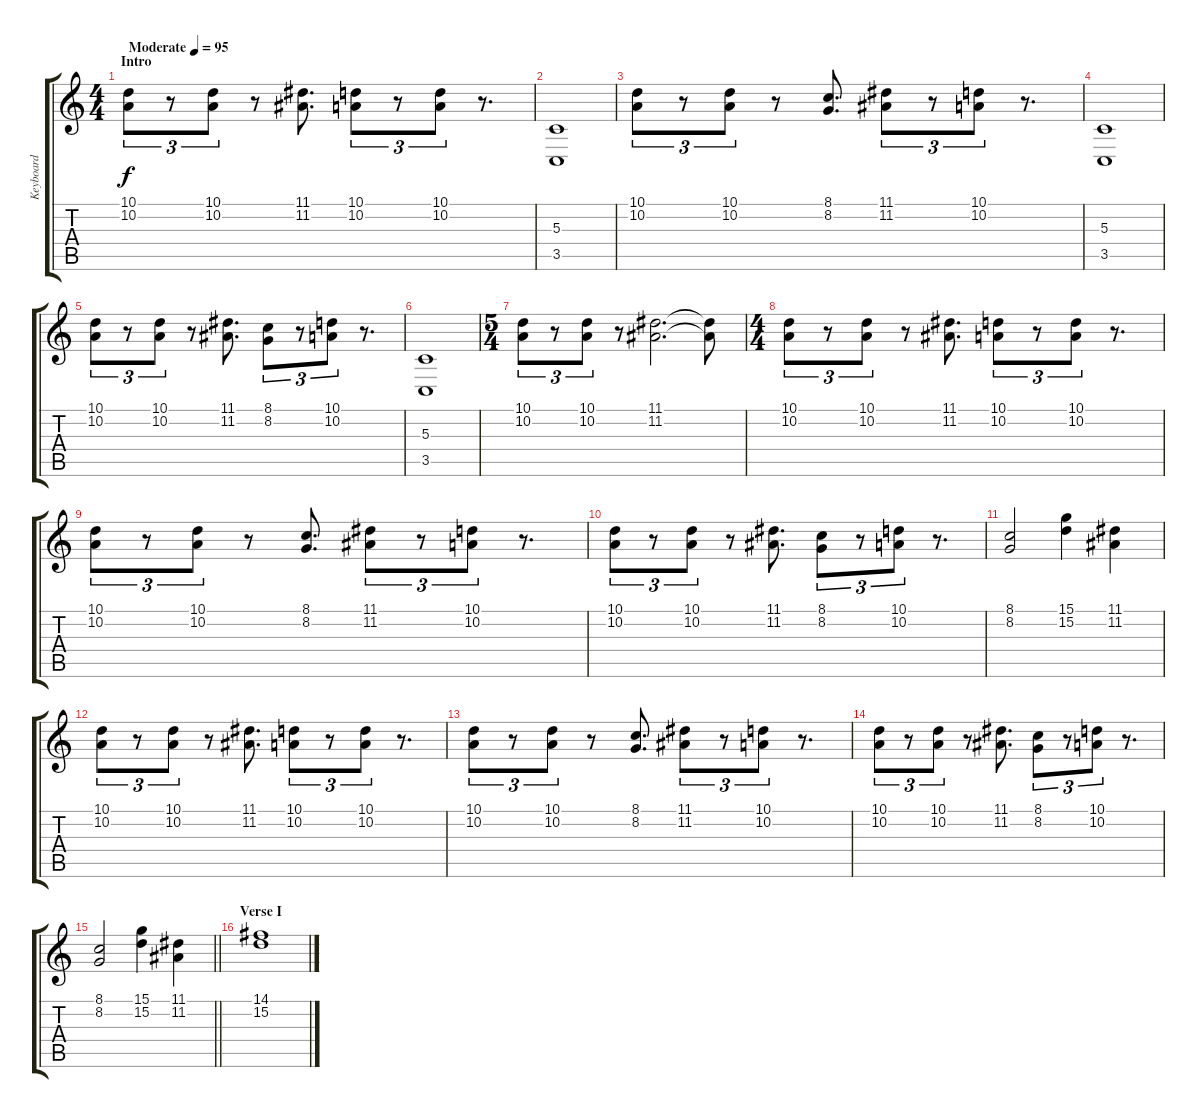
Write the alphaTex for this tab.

\track ("Keyboard" "Keyboard") {instrument stringensemble1}
\staff {score tabs}
\tuning (E4 B3 G3 D3 A2 E2) {hide}
\ts (4 4)
\section ("" "Intro")
\tempo (95 "Moderate")
\clef g2
\ks c
(10.1 10.2).8{tu (3 2) dy f instrument stringensemble1} r.8{tu (3 2)} (10.1 10.2).8{tu (3 2)} r.8 (11.1 11.2).8{d} (10.1 10.2).8{tu (3 2)} r.8{tu (3 2)} (10.1 10.2).8{tu (3 2)} r.8{d} |
(5.3 3.5).1{instrument pad2warm} |
(10.1 10.2).8{tu (3 2) instrument stringensemble1} r.8{tu (3 2)} (10.1 10.2).8{tu (3 2)} r.8 (8.1 8.2).8{d} (11.1 11.2).8{tu (3 2)} r.8{tu (3 2)} (10.1 10.2).8{tu (3 2)} r.8{d} |
(5.3 3.5).1{instrument pad2warm} |
(10.1 10.2).8{tu (3 2) instrument stringensemble1} r.8{tu (3 2)} (10.1 10.2).8{tu (3 2)} r.8 (11.1 11.2).8{d} (8.1 8.2).8{tu (3 2)} r.8{tu (3 2)} (10.1 10.2).8{tu (3 2)} r.8{d} |
(5.3 3.5).1{instrument pad2warm} |
\ts (5 4)
(10.1 10.2).8{tu (3 2) instrument stringensemble1} r.8{tu (3 2)} (10.1 10.2).8{tu (3 2)} r.8 (11.1 11.2).2{d} (11.1{t} 11.2{t}).8 |
\ts (4 4)
(10.1 10.2).8{tu (3 2)} r.8{tu (3 2)} (10.1 10.2).8{tu (3 2)} r.8 (11.1 11.2).8{d} (10.1 10.2).8{tu (3 2)} r.8{tu (3 2)} (10.1 10.2).8{tu (3 2)} r.8{d} |
(10.1 10.2).8{tu (3 2)} r.8{tu (3 2)} (10.1 10.2).8{tu (3 2)} r.8 (8.1 8.2).8{d} (11.1 11.2).8{tu (3 2)} r.8{tu (3 2)} (10.1 10.2).8{tu (3 2)} r.8{d} |
(10.1 10.2).8{tu (3 2)} r.8{tu (3 2)} (10.1 10.2).8{tu (3 2)} r.8 (11.1 11.2).8{d} (8.1 8.2).8{tu (3 2)} r.8{tu (3 2)} (10.1 10.2).8{tu (3 2)} r.8{d} |
(8.1 8.2).2 (15.1 15.2).4 (11.1 11.2).4 |
(10.1 10.2).8{tu (3 2)} r.8{tu (3 2)} (10.1 10.2).8{tu (3 2)} r.8 (11.1 11.2).8{d} (10.1 10.2).8{tu (3 2)} r.8{tu (3 2)} (10.1 10.2).8{tu (3 2)} r.8{d} |
(10.1 10.2).8{tu (3 2)} r.8{tu (3 2)} (10.1 10.2).8{tu (3 2)} r.8 (8.1 8.2).8{d} (11.1 11.2).8{tu (3 2)} r.8{tu (3 2)} (10.1 10.2).8{tu (3 2)} r.8{d} |
(10.1 10.2).8{tu (3 2)} r.8{tu (3 2)} (10.1 10.2).8{tu (3 2)} r.8 (11.1 11.2).8{d} (8.1 8.2).8{tu (3 2)} r.8{tu (3 2)} (10.1 10.2).8{tu (3 2)} r.8{d} |
\barLineRight lightlight
(8.1 8.2).2 (15.1 15.2).4 (11.1 11.2).4 |
\section ("" "Verse I")
(14.1 15.2).1
